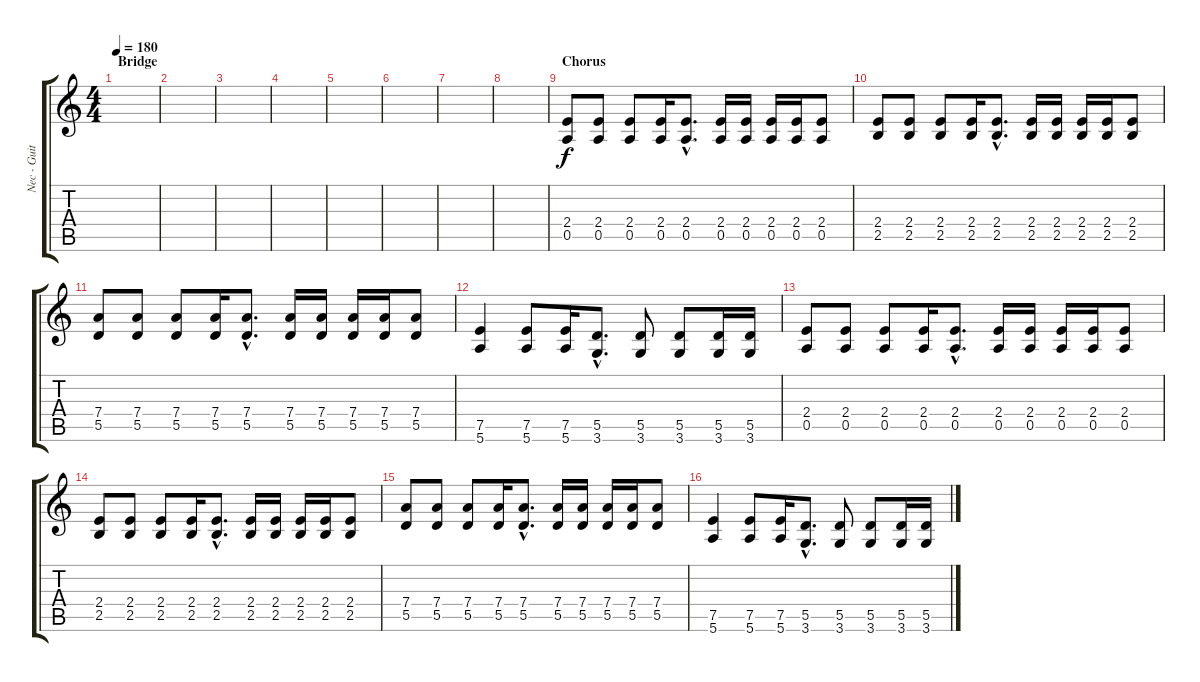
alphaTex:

\track ("Nec - Guitars" "Nec - Guit") {instrument distortionguitar}
\staff {score tabs}
\tuning (E4 B3 G3 D3 A2 E2) {hide}
\ts (4 4)
\section ("" "Bridge")
\tempo 180
\clef g2
\ks c
|
|
|
|
|
|
|
|
\section ("" "Chorus")
(2.4 0.5).8 (2.4 0.5).8 (2.4 0.5).8 (2.4 0.5).16 (2.4{hac} 0.5{hac}).8{d} (2.4 0.5).16 (2.4 0.5).16 (2.4 0.5).16 (2.4 0.5).16 (2.4 0.5).8 |
(2.4 2.5).8 (2.4 2.5).8 (2.4 2.5).8 (2.4 2.5).16 (2.4{hac} 2.5{hac}).8{d} (2.4 2.5).16 (2.4 2.5).16 (2.4 2.5).16 (2.4 2.5).16 (2.4 2.5).8 |
(7.4 5.5).8 (7.4 5.5).8 (7.4 5.5).8 (7.4 5.5).16 (7.4{hac} 5.5{hac}).8{d} (7.4 5.5).16 (7.4 5.5).16 (7.4 5.5).16 (7.4 5.5).16 (7.4 5.5).8 |
(7.5 5.6).4 (7.5 5.6).8 (7.5 5.6).16 (5.5{hac} 3.6{hac}).8{d} (5.5 3.6).8 (5.5 3.6).8 (5.5 3.6).16 (5.5 3.6).16 |
(2.4 0.5).8 (2.4 0.5).8 (2.4 0.5).8 (2.4 0.5).16 (2.4{hac} 0.5{hac}).8{d} (2.4 0.5).16 (2.4 0.5).16 (2.4 0.5).16 (2.4 0.5).16 (2.4 0.5).8 |
(2.4 2.5).8 (2.4 2.5).8 (2.4 2.5).8 (2.4 2.5).16 (2.4{hac} 2.5{hac}).8{d} (2.4 2.5).16 (2.4 2.5).16 (2.4 2.5).16 (2.4 2.5).16 (2.4 2.5).8 |
(7.4 5.5).8 (7.4 5.5).8 (7.4 5.5).8 (7.4 5.5).16 (7.4{hac} 5.5{hac}).8{d} (7.4 5.5).16 (7.4 5.5).16 (7.4 5.5).16 (7.4 5.5).16 (7.4 5.5).8 |
(7.5 5.6).4 (7.5 5.6).8 (7.5 5.6).16 (5.5{hac} 3.6{hac}).8{d} (5.5 3.6).8 (5.5 3.6).8 (5.5 3.6).16 (5.5 3.6).16
